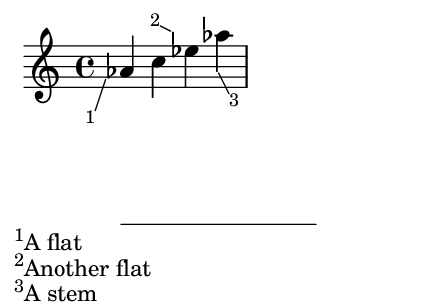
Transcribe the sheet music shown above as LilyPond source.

%% Generated by lilypond-book.py
%% Options: [exampleindent=10.16\mm,indent=0\mm,line-width=160\mm,papersize=a8landscape,quote]
\include "lilypond-book-preamble.ly"


% ****************************************************************
% Start cut-&-pastable-section
% ****************************************************************



\paper {
  #(set-paper-size "a8landscape")
  indent = 0\mm
  line-width = 160\mm
  % offset the left padding, also add 1mm as lilypond creates cropped
  % images with a little space on the right
  line-width = #(- line-width (* mm  3.000000) (* mm 1))
  line-width = 160\mm - 2.0 * 10.16\mm
  % offset the left padding, also add 1mm as lilypond creates cropped
  % images with a little space on the right
  line-width = #(- line-width (* mm  3.000000) (* mm 1))
}

\layout {
  
}





% ****************************************************************
% ly snippet:
% ****************************************************************
\sourcefileline 1375
\book {
  \header { tagline = ##f }
  \relative c'' {
    \footnote #'(-1 . -3) "A flat" Accidental
    aes4 c
    \footnote #'(-1 . 0.5) "Another flat" Accidental
    ees
    \footnote #'(1 . -2) "A stem" Stem
    aes
  }
}



% ****************************************************************
% end ly snippet
% ****************************************************************
